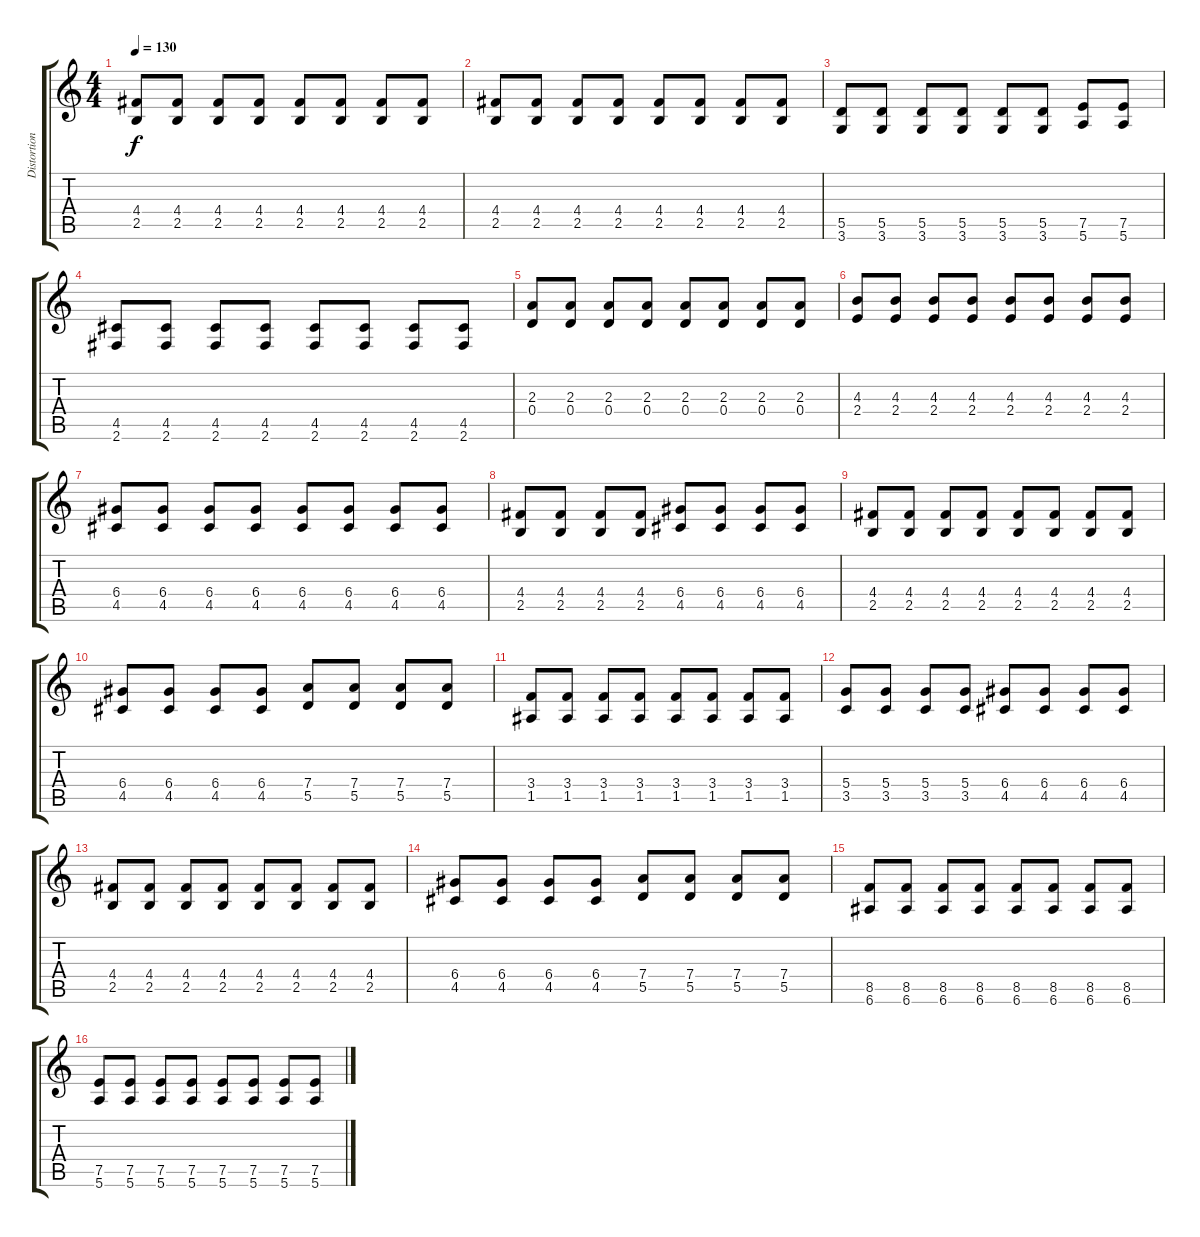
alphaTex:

\track ("Distortion guitar 2" "Distortion") {instrument distortionguitar}
\staff {score tabs}
\tuning (E4 B3 G3 D3 A2 E2) {hide}
\ts (4 4)
\tempo 130
\clef g2
\ks c
(4.4 2.5).8{dy f} (4.4 2.5).8 (4.4 2.5).8 (4.4 2.5).8 (4.4 2.5).8 (4.4 2.5).8 (4.4 2.5).8 (4.4 2.5).8 |
(4.4 2.5).8 (4.4 2.5).8 (4.4 2.5).8 (4.4 2.5).8 (4.4 2.5).8 (4.4 2.5).8 (4.4 2.5).8 (4.4 2.5).8 |
(5.5 3.6).8 (5.5 3.6).8 (5.5 3.6).8 (5.5 3.6).8 (5.5 3.6).8 (5.5 3.6).8 (7.5 5.6).8 (7.5 5.6).8 |
(4.5 2.6).8 (4.5 2.6).8 (4.5 2.6).8 (4.5 2.6).8 (4.5 2.6).8 (4.5 2.6).8 (4.5 2.6).8 (4.5 2.6).8 |
(2.3 0.4).8 (2.3 0.4).8 (2.3 0.4).8 (2.3 0.4).8 (2.3 0.4).8 (2.3 0.4).8 (2.3 0.4).8 (2.3 0.4).8 |
(4.3 2.4).8 (4.3 2.4).8 (4.3 2.4).8 (4.3 2.4).8 (4.3 2.4).8 (4.3 2.4).8 (4.3 2.4).8 (4.3 2.4).8 |
(6.4 4.5).8 (6.4 4.5).8 (6.4 4.5).8 (6.4 4.5).8 (6.4 4.5).8 (6.4 4.5).8 (6.4 4.5).8 (6.4 4.5).8 |
(4.4 2.5).8 (4.4 2.5).8 (4.4 2.5).8 (4.4 2.5).8 (6.4 4.5).8 (6.4 4.5).8 (6.4 4.5).8 (6.4 4.5).8 |
(4.4 2.5).8 (4.4 2.5).8 (4.4 2.5).8 (4.4 2.5).8 (4.4 2.5).8 (4.4 2.5).8 (4.4 2.5).8 (4.4 2.5).8 |
(6.4 4.5).8 (6.4 4.5).8 (6.4 4.5).8 (6.4 4.5).8 (7.4 5.5).8 (7.4 5.5).8 (7.4 5.5).8 (7.4 5.5).8 |
(3.4 1.5).8 (3.4 1.5).8 (3.4 1.5).8 (3.4 1.5).8 (3.4 1.5).8 (3.4 1.5).8 (3.4 1.5).8 (3.4 1.5).8 |
(5.4 3.5).8 (5.4 3.5).8 (5.4 3.5).8 (5.4 3.5).8 (6.4 4.5).8 (6.4 4.5).8 (6.4 4.5).8 (6.4 4.5).8 |
(4.4 2.5).8 (4.4 2.5).8 (4.4 2.5).8 (4.4 2.5).8 (4.4 2.5).8 (4.4 2.5).8 (4.4 2.5).8 (4.4 2.5).8 |
(6.4 4.5).8 (6.4 4.5).8 (6.4 4.5).8 (6.4 4.5).8 (7.4 5.5).8 (7.4 5.5).8 (7.4 5.5).8 (7.4 5.5).8 |
(8.5 6.6).8 (8.5 6.6).8 (8.5 6.6).8 (8.5 6.6).8 (8.5 6.6).8 (8.5 6.6).8 (8.5 6.6).8 (8.5 6.6).8 |
(7.5 5.6).8 (7.5 5.6).8 (7.5 5.6).8 (7.5 5.6).8 (7.5 5.6).8 (7.5 5.6).8 (7.5 5.6).8 (7.5 5.6).8
